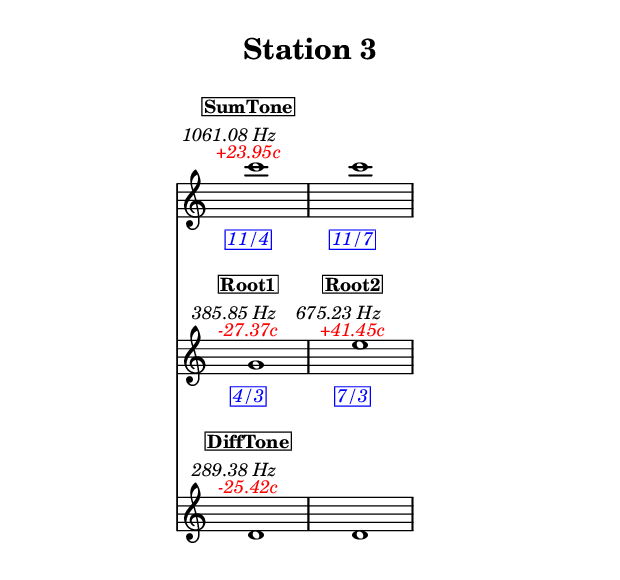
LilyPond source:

\version "2.20.0"
\language "english"

#(set-default-paper-size "a6" 'portrait)
#(set-global-staff-size 16)

\header {
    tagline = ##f
    title = \markup {
        \pad-around
            #3
            "Station 3"
        }
}

\layout {
    indent = #25
}

\paper {
    systems-per-page = 1
}

\score {
    \new Score
    <<
        \new Staff
        \with
        {
            \remove Time_signature_engraver
        }
        {
            \clef "treble"
            c'''1
            - \tweak color #red
            ^ \markup {
                \halign
                    #0
                    \italic
                        {
                            +23.95c
                        }
                }
            ^ \markup {
                \halign
                    #1
                    \italic
                        {
                            1061.08
                            Hz
                        }
                }
            ^ \markup {
                \pad-around
                    #1
                    \box
                        \vcenter
                            \halign
                                #0
                                \bold
                                    {
                                        SumTone
                                    }
                }
            - \tweak color #blue
            _ \markup {
                \pad-around
                    #1
                    \box
                        \halign
                            #0
                            \italic
                                {
                                    11/4
                                }
                }
            \override Score.NonMusicalPaperColumn.padding = #5
            \clef "treble"
            c'''1
            - \tweak color #blue
            _ \markup {
                \pad-around
                    #1
                    \box
                        \halign
                            #0
                            \italic
                                {
                                    11/7
                                }
                }
        }
        \new Staff
        \with
        {
            \remove Time_signature_engraver
        }
        {
            \clef "treble"
            g'1
            - \tweak color #red
            ^ \markup {
                \halign
                    #0
                    \italic
                        {
                            -27.37c
                        }
                }
            ^ \markup {
                \halign
                    #1
                    \italic
                        {
                            385.85
                            Hz
                        }
                }
            ^ \markup {
                \pad-around
                    #1
                    \box
                        \vcenter
                            \halign
                                #0
                                \bold
                                    {
                                        Root1
                                    }
                }
            - \tweak color #blue
            _ \markup {
                \pad-around
                    #1
                    \box
                        \halign
                            #0
                            \italic
                                {
                                    4/3
                                }
                }
            \clef "treble"
            e''1
            - \tweak color #red
            ^ \markup {
                \halign
                    #0
                    \italic
                        {
                            +41.45c
                        }
                }
            ^ \markup {
                \halign
                    #1
                    \italic
                        {
                            675.23
                            Hz
                        }
                }
            ^ \markup {
                \pad-around
                    #1
                    \box
                        \vcenter
                            \halign
                                #0
                                \bold
                                    {
                                        Root2
                                    }
                }
            - \tweak color #blue
            _ \markup {
                \pad-around
                    #1
                    \box
                        \halign
                            #0
                            \italic
                                {
                                    7/3
                                }
                }
        }
        \new Staff
        \with
        {
            \remove Time_signature_engraver
        }
        {
            \clef "treble"
            d'1
            - \tweak color #red
            ^ \markup {
                \halign
                    #0
                    \italic
                        {
                            -25.42c
                        }
                }
            ^ \markup {
                \halign
                    #1
                    \italic
                        {
                            289.38
                            Hz
                        }
                }
            ^ \markup {
                \pad-around
                    #1
                    \box
                        \vcenter
                            \halign
                                #0
                                \bold
                                    {
                                        DiffTone
                                    }
                }
            \clef "treble"
            d'1
        }
    >>
}